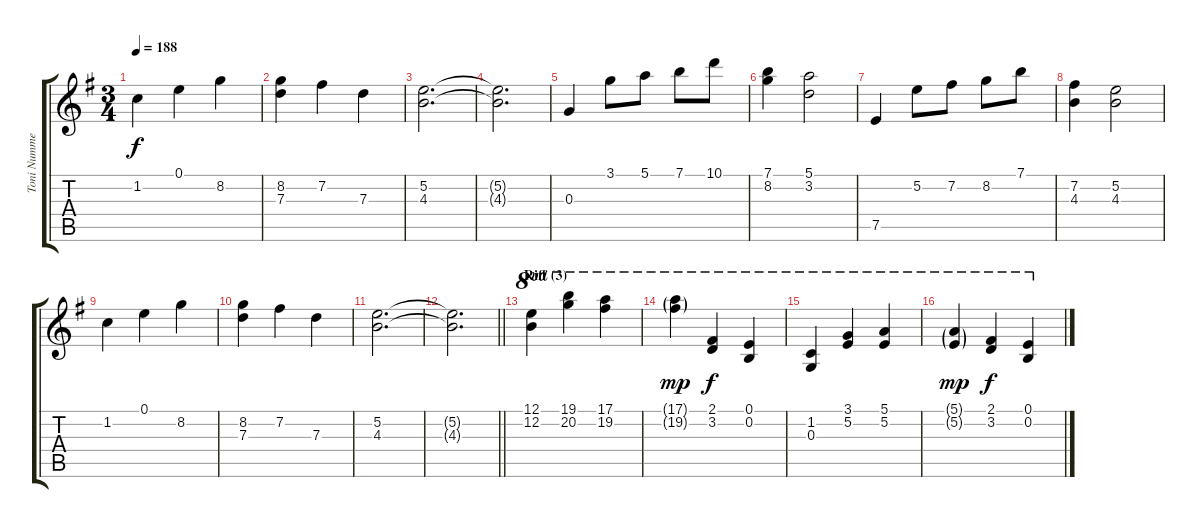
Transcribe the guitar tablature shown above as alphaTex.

\track ("Toni Nummelin (piano)" "Toni Numme") {instrument acousticgrandpiano}
\staff {score tabs}
\tuning (E5 B4 G4 D4 A3 E3) {hide}
\ts (3 4)
\tempo 188
\clef g2
\ks eminor
1.2.4{dy f} 0.1.4 8.2.4 |
(8.2 7.3).4 7.2.4 7.3.4 |
(5.2 4.3).2{d} |
(5.2{t} 4.3{t}).2{d} |
0.3.4 3.1.8 5.1.8 7.1.8 10.1.8 |
(7.1 8.2).4 (5.1 3.2).2 |
7.5.4 5.2.8 7.2.8 8.2.8 7.1.8 |
(7.2 4.3).4 (5.2 4.3).2 |
1.2.4 0.1.4 8.2.4 |
(8.2 7.3).4 7.2.4 7.3.4 |
(5.2 4.3).2{d} |
\barLineRight lightlight
(5.2{t} 4.3{t}).2{d} |
\section ("" "Riff (3)")
(12.1 12.2).4{ot 8va} (19.1 20.2).4{ot 8va} (17.1 19.2).4{ot 8va} |
(17.1{g} 19.2{g}).4{ot 8va dy mp} (2.1 3.2).4{ot 8va dy f} (0.1 0.2).4{ot 8va} |
(1.2 0.3).4{ot 8va} (3.1 5.2).4{ot 8va} (5.1 5.2).4{ot 8va} |
(5.1{g} 5.2{g}).4{ot 8va dy mp} (2.1 3.2).4{ot 8va dy f} (0.1 0.2).4{ot 8va}
